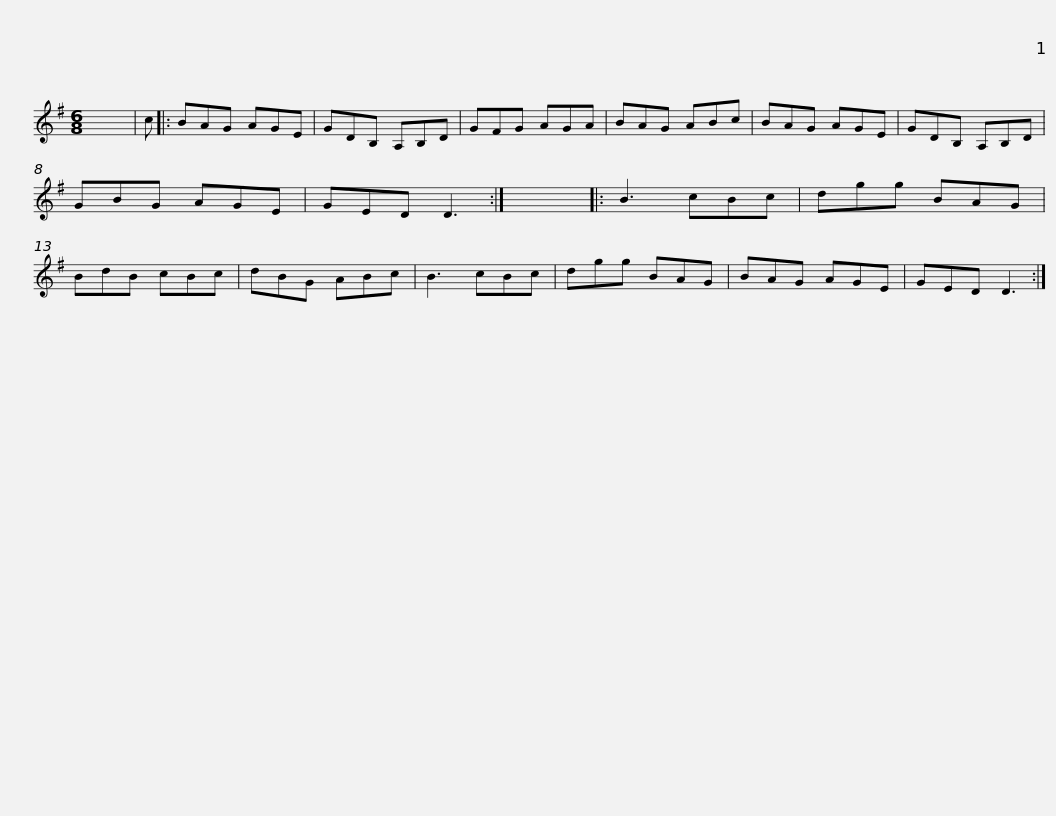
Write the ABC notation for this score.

X:1
L:1/8
M:6/8
I:linebreak $
K:G
V:1 treble
V:1
 x6 | c |: BAG AGE | GDB, A,B,D | GFG AGA | %5
 BAG ABc | BAG AGE | GDB, A,B,D |$ GBG AGE | GED D3 :| %10
 x6 |: B3 cBc | dgg BAG | BdB cBc | dBG ABc | %15
 B3 cBc |$ dgg BAG | BAG AGE | GED D3 :| %19
